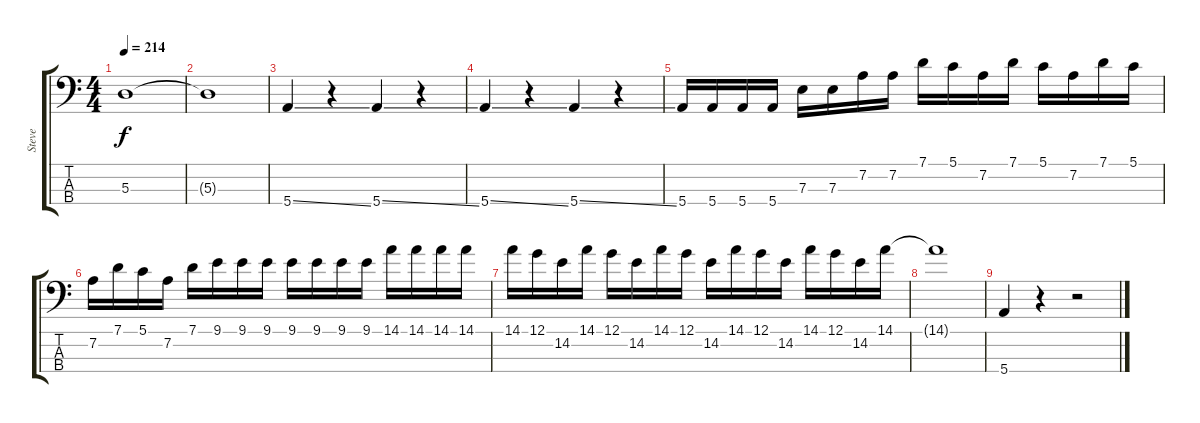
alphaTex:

\track ("Steve" "Steve") {instrument electricbassfinger}
\staff {score tabs}
\tuning (G2 D2 A1 E1) {hide}
\ts (4 4)
\tempo 214
\clef f4
\ks c
5.3{t}.1{dy f} |
5.3{t}.1 |
5.4{ss}.4 r.4 5.4{ss}.4 r.4 |
5.4{ss}.4 r.4 5.4{ss}.4 r.4 |
5.4.16 5.4.16 5.4.16 5.4.16 7.3.16 7.3.16 7.2.16 7.2.16 7.1.16 5.1.16 7.2.16 7.1.16 5.1.16 7.2.16 7.1.16 5.1.16 |
7.2.16 7.1.16 5.1.16 7.2.16 7.1.16 9.1.16 9.1.16 9.1.16 9.1.16 9.1.16 9.1.16 9.1.16 14.1.16 14.1.16 14.1.16 14.1.16 |
14.1.16 12.1.16 14.2.16 14.1.16 12.1.16 14.2.16 14.1.16 12.1.16 14.2.16 14.1.16 12.1.16 14.2.16 14.1.16 12.1.16 14.2.16 14.1.16 |
14.1{t}.1 |
5.4.4 r.4 r.2
